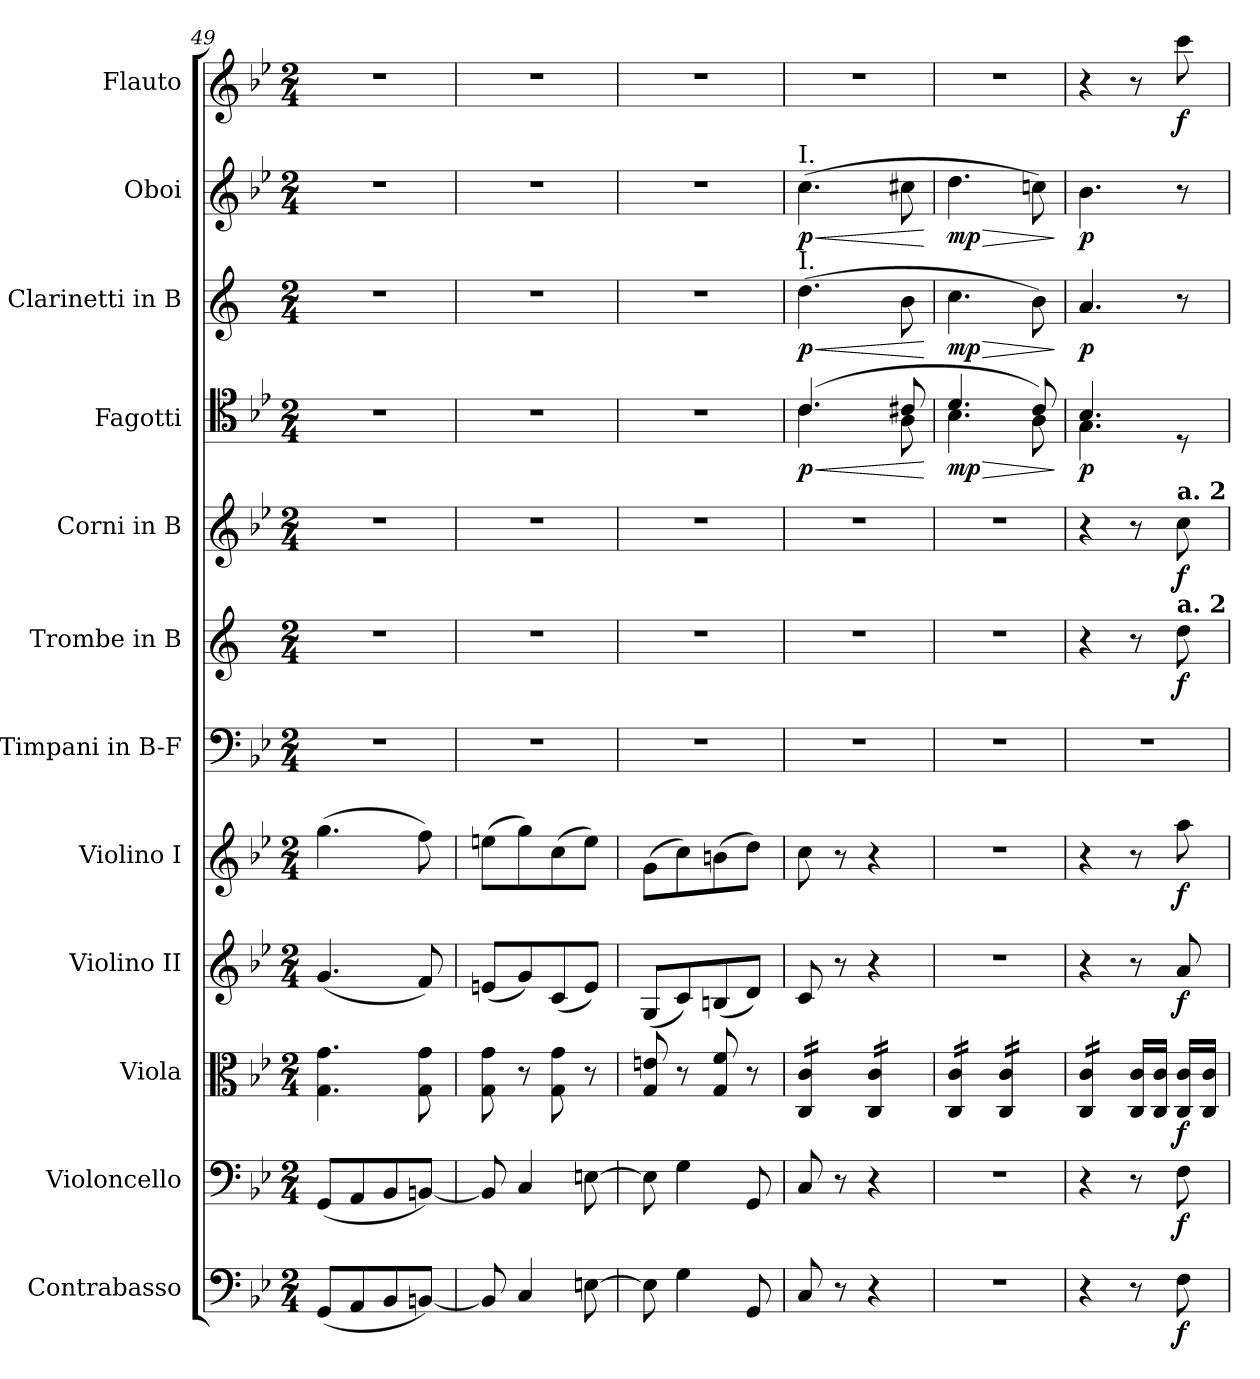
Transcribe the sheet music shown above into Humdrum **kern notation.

**kern	**dynam	**kern	**dynam	**kern	**dynam	**kern	**dynam	**kern	**dynam	**kern	**kern	**dynam	**kern	**dynam	**kern	**dynam	**kern	**dynam	**kern	**dynam	**kern	**dynam
*part12	*part12	*part11	*part11	*part10	*part10	*part9	*part9	*part8	*part8	*part7	*part6	*part6	*part5	*part5	*part4	*part4	*part3	*part3	*part2	*part2	*part1	*part1
*staff12	*staff12	*staff11	*staff11	*staff10	*staff10	*staff9	*staff9	*staff8	*staff8	*staff7	*staff6	*staff6	*staff5	*staff5	*staff4	*staff4	*staff3	*staff3	*staff2	*staff2	*staff1	*staff1
*I"Contrabasso	*	*I"Violoncello	*	*I"Viola	*	*I"Violino II	*	*I"Violino I	*	*I"Timpani in B-F	*I"Trombe in B	*	*I"Corni in B	*	*I"Fagotti	*	*I"Clarinetti in B	*	*I"Oboi	*	*I"Flauto	*
*	*	*	*	*	*	*	*	*	*	*I'Timp.	*I'Tr.	*	*I'Cor.	*	*I'Fag.	*	*I'Cl.	*	*I'Ob.	*	*I'Fl.	*
*clefF4	*	*clefF4	*	*clefC3	*	*clefG2	*	*clefG2	*	*clefF4	*clefG2	*	*clefG2	*	*clefC4	*	*clefG2	*	*clefG2	*	*clefG2	*
*ITrd7c12	*	*	*	*	*	*	*	*	*	*	*ITrd1c2	*	*ITrd8c14	*	*	*	*ITrd1c2	*	*	*	*	*
*k[b-e-]	*	*k[b-e-]	*	*k[b-e-]	*	*k[b-e-]	*	*k[b-e-]	*	*k[b-e-]	*k[b-e-]	*	*k[b-e-]	*	*k[b-e-]	*	*k[b-e-]	*	*k[b-e-]	*	*k[b-e-]	*
*M2/4	*	*M2/4	*	*M2/4	*	*M2/4	*	*M2/4	*	*M2/4	*M2/4	*	*M2/4	*	*M2/4	*	*M2/4	*	*M2/4	*	*M2/4	*
=49	=49	=49	=49	=49	=49	=49	=49	=49	=49	=49	=49	=49	=49	=49	=49	=49	=49	=49	=49	=49	=49	=49
(8GGG/L	.	(8GG/L	.	4.G\ 4.g\	.	(4.g/	.	(4.gg\	.	2r	2r	.	2r	.	2r	.	2r	.	2r	.	2r	.
8AAA/	.	8AA/	.	.	.	.	.	.	.	.	.	.	.	.	.	.	.	.	.	.	.	.
8BBB-/	.	8BB-/	.	.	.	.	.	.	.	.	.	.	.	.	.	.	.	.	.	.	.	.
[8BBBn/J)	.	[8BBn/J)	.	8G\ 8g\	.	8f/)	.	8ff\)	.	.	.	.	.	.	.	.	.	.	.	.	.	.
=50	=50	=50	=50	=50	=50	=50	=50	=50	=50	=50	=50	=50	=50	=50	=50	=50	=50	=50	=50	=50	=50	=50
8BBB/]	.	8BB/]	.	8G\ 8g\	.	(8en/L	.	(8een\L	.	2r	2r	.	2r	.	2r	.	2r	.	2r	.	2r	.
4CC/	.	4C/	.	8r	.	8g/)	.	8gg\)	.	.	.	.	.	.	.	.	.	.	.	.	.	.
.	.	.	.	8G\ 8g\	.	(8c/	.	(8cc\	.	.	.	.	.	.	.	.	.	.	.	.	.	.
[8EEn\	.	[8En\	.	8r	.	8e/J)	.	8ee\J)	.	.	.	.	.	.	.	.	.	.	.	.	.	.
=51	=51	=51	=51	=51	=51	=51	=51	=51	=51	=51	=51	=51	=51	=51	=51	=51	=51	=51	=51	=51	=51	=51
8EE\]	.	8E\]	.	8G/ 8en/	.	(8G/L	.	(8g\L	.	2r	2r	.	2r	.	2r	.	2r	.	2r	.	2r	.
4GG\	.	4G\	.	8r	.	8c/)	.	8cc\)	.	.	.	.	.	.	.	.	.	.	.	.	.	.
.	.	.	.	8G/ 8f/	.	(8Bn/	.	(8bn\	.	.	.	.	.	.	.	.	.	.	.	.	.	.
8GGG/	.	8GG/	.	8r	.	8d/J)	.	8dd\J)	.	.	.	.	.	.	.	.	.	.	.	.	.	.
!!LO:PB:g=z
=52	=52	=52	=52	=52	=52	=52	=52	=52	=52	=52	=52	=52	=52	=52	=52	=52	=52	=52	=52	=52	=52	=52
!	!	!	!	!	!	!	!	!	!	!	!	!	!	!	!	!	!	!	!LO:TX:a:t=I.	!	!	!
!	!	!	!	!	!	!	!	!	!	!	!	!	!	!	!	!	!LO:TX:a:t=I.	!	!	!	!	!
!	!	!	!	!	!	!	!	!	!	!	!	!	!	!	!	!LO:HP:b	!	!LO:HP:b	!	!LO:HP:b	!	!
*	*	*	*	*	*	*	*	*	*	*	*	*	*	*	*^	*	*	*	*	*	*	*
!	!	!	!	!	!	!	!	!	!	!	!	!	!	!	!	!	!LO:DY:n=1:b	!	!LO:DY:n=1:b	!	!LO:DY:n=1:b	!	!
*	*	*	*	*tremolo	*	*	*	*	*	*	*	*	*	*	*	*	*	*	*	*	*	*	*
8CC/	.	8C/	.	16C/ 16c/LL	.	8c/	.	8cc\	.	2r	2r	.	2r	.	(4.c/	4.c\	< p	(4.cc\	< p	(4.cc\	< p	2r	.
.	.	.	.	16C/ 16c/	.	.	.	.	.	.	.	.	.	.	.	.	.	.	.	.	.	.	.
8r	.	8r	.	16C/ 16c/	.	8r	.	8r	.	.	.	.	.	.	.	.	.	.	.	.	.	.	.
.	.	.	.	16C/ 16c/JJ	.	.	.	.	.	.	.	.	.	.	.	.	.	.	.	.	.	.	.
4r	.	4r	.	16C/ 16c/LL	.	4r	.	4r	.	.	.	.	.	.	.	.	.	.	.	.	.	.	.
.	.	.	.	16C/ 16c/	.	.	.	.	.	.	.	.	.	.	.	.	.	.	.	.	.	.	.
.	.	.	.	16C/ 16c/	.	.	.	.	.	.	.	.	.	.	8c#X/	8A\	.	8a\	.	8cc#X\	.	.	.
.	.	.	.	16C/ 16c/JJ	.	.	.	.	.	.	.	.	.	.	.	.	.	.	.	.	.	.	.
*	*	*	*	*	*	*	*	*	*	*	*	*	*	*	*v	*v	*	*	*	*	*	*	*
.	.	.	.	.	.	.	.	.	.	.	.	.	.	.	.	[	.	[	.	[	.	.
=53	=53	=53	=53	=53	=53	=53	=53	=53	=53	=53	=53	=53	=53	=53	=53	=53	=53	=53	=53	=53	=53	=53
!	!	!	!	!	!	!	!	!	!	!	!	!	!	!	!	!LO:HP:b	!	!LO:HP:b	!	!LO:HP:b	!	!
*	*	*	*	*	*	*	*	*	*	*	*	*	*	*	*^	*	*	*	*	*	*	*
!	!	!	!	!	!	!	!	!	!	!	!	!	!	!	!	!	!LO:DY:n=1:b	!	!LO:DY:n=1:b	!	!LO:DY:n=1:b	!	!
2r	.	2r	.	16C/ 16c/LL	.	2r	.	2r	.	2r	2r	.	2r	.	4.d/	4.B-\	> mp	4.b-\	> mp	4.dd\	> mp	2r	.
.	.	.	.	16C/ 16c/	.	.	.	.	.	.	.	.	.	.	.	.	.	.	.	.	.	.	.
.	.	.	.	16C/ 16c/	.	.	.	.	.	.	.	.	.	.	.	.	.	.	.	.	.	.	.
.	.	.	.	16C/ 16c/JJ	.	.	.	.	.	.	.	.	.	.	.	.	.	.	.	.	.	.	.
.	.	.	.	16C/ 16c/LL	.	.	.	.	.	.	.	.	.	.	.	.	.	.	.	.	.	.	.
.	.	.	.	16C/ 16c/	.	.	.	.	.	.	.	.	.	.	.	.	.	.	.	.	.	.	.
.	.	.	.	16C/ 16c/	.	.	.	.	.	.	.	.	.	.	8c/)	8A\	.	8a\)	.	8ccn\)	.	.	.
.	.	.	.	16C/ 16c/JJ	.	.	.	.	.	.	.	.	.	.	.	.	.	.	.	.	.	.	.
*	*	*	*	*	*	*	*	*	*	*	*	*	*	*	*v	*v	*	*	*	*	*	*	*
.	.	.	.	.	.	.	.	.	.	.	.	.	.	.	.	]	.	]	.	]	.	.
=54	=54	=54	=54	=54	=54	=54	=54	=54	=54	=54	=54	=54	=54	=54	=54	=54	=54	=54	=54	=54	=54	=54
*	*	*	*	*	*	*	*	*	*	*	*	*	*	*	*^	*	*	*	*	*	*	*
!	!	!	!	!	!	!	!	!	!	!	!	!	!	!	!	!	!LO:DY:b	!	!LO:DY:b	!	!LO:DY:b	!	!
4r	.	4r	.	16C/ 16c/LL	.	4r	.	4r	.	2r	4r	.	4r	.	4.B-/	4.G\	p	4.g/	p	4.b-\	p	4r	.
.	.	.	.	16C/ 16c/	.	.	.	.	.	.	.	.	.	.	.	.	.	.	.	.	.	.	.
.	.	.	.	16C/ 16c/	.	.	.	.	.	.	.	.	.	.	.	.	.	.	.	.	.	.	.
.	.	.	.	16C/ 16c/JJ	.	.	.	.	.	.	.	.	.	.	.	.	.	.	.	.	.	.	.
*	*	*	*	*Xtremolo	*	*	*	*	*	*	*	*	*	*	*	*	*	*	*	*	*	*	*
8r	.	8r	.	16C/ 16c/LL	.	8r	.	8r	.	.	8r	.	8r	.	.	.	.	.	.	.	.	8r	.
.	.	.	.	16C/ 16c/JJ	.	.	.	.	.	.	.	.	.	.	.	.	.	.	.	.	.	.	.
!	!	!	!	!	!	!	!	!	!	!	!	!	!LO:TX:a:B:t=a. 2	!	!	!	!	!	!	!	!	!	!
!	!	!	!	!	!	!	!	!	!	!	!LO:TX:a:B:t=a. 2	!	!	!	!	!	!	!	!	!	!	!	!
!	!LO:DY:b	!	!LO:DY:b	!	!LO:DY:b	!	!LO:DY:b	!	!LO:DY:b	!	!	!LO:DY:b	!	!LO:DY:b	!	!	!	!	!	!	!	!	!LO:DY:b
8FF\	f	8F\	f	16C/ 16c/LL	f	8a/	f	8aa\	f	.	8cc\	f	8c\	f	8rD	8ryy	.	8r	.	8r	.	8ccc\	f
.	.	.	.	16C/ 16c/JJ	.	.	.	.	.	.	.	.	.	.	.	.	.	.	.	.	.	.	.
*	*	*	*	*	*	*	*	*	*	*	*	*	*	*	*v	*v	*	*	*	*	*	*	*
=	=	=	=	=	=	=	=	=	=	=	=	=	=	=	=	=	=	=	=	=	=	=
*-	*-	*-	*-	*-	*-	*-	*-	*-	*-	*-	*-	*-	*-	*-	*-	*-	*-	*-	*-	*-	*-	*-
